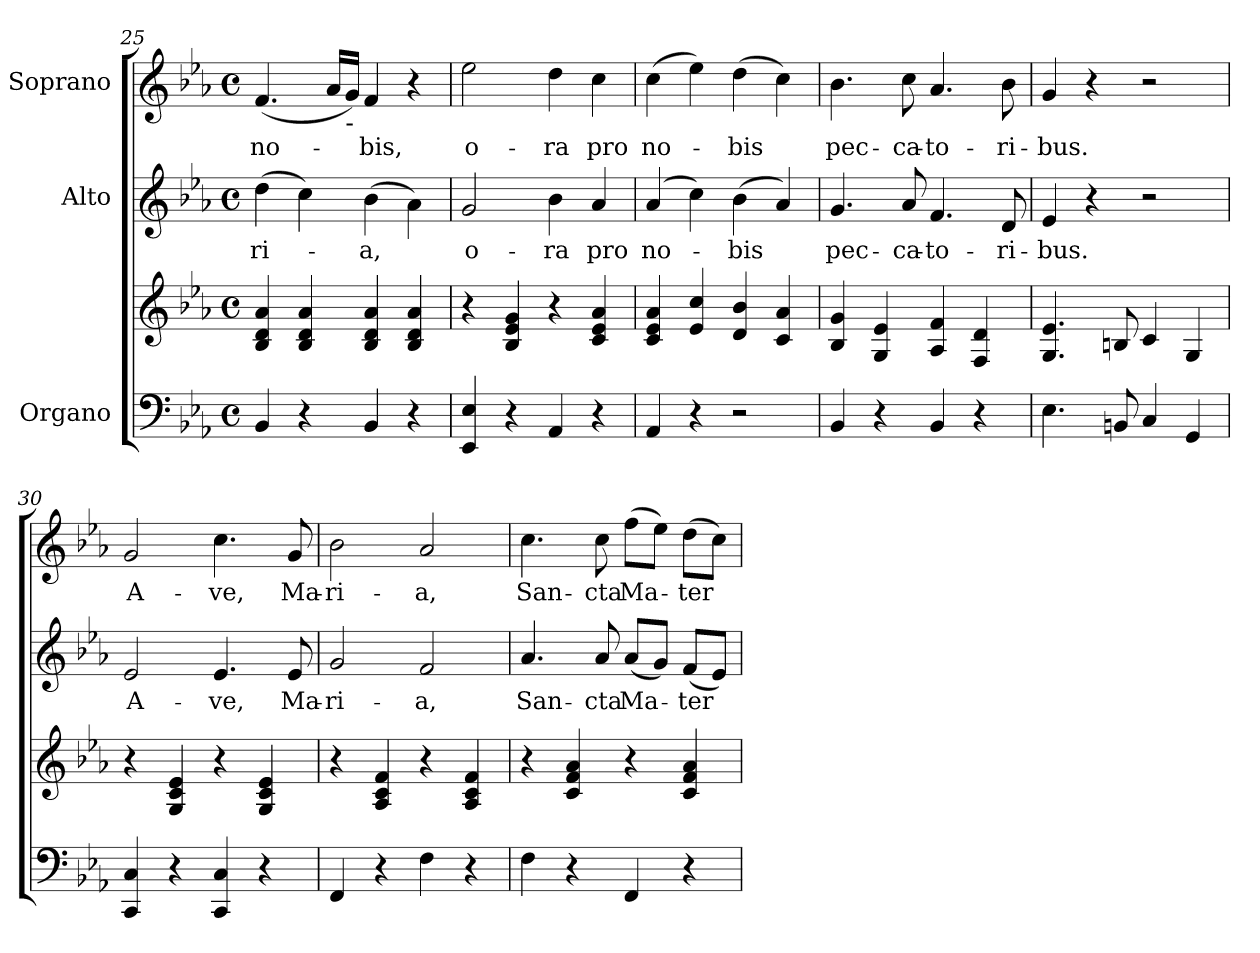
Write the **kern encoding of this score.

**kern	**kern	**kern	**text	**kern	**text
*part3	*part3	*part2	*part2	*part1	*part1
*staff4	*staff3	*staff2	*staff2	*staff1	*staff1
*I"Organo	*	*I"Alto	*	*I"Soprano	*
*clefF4	*clefG2	*clefG2	*	*clefG2	*
*k[b-e-a-]	*k[b-e-a-]	*k[b-e-a-]	*	*k[b-e-a-]	*
*E-:	*E-:	*E-:	*	*E-:	*
*M4/4	*M4/4	*M4/4	*	*M4/4	*
*met(c)	*met(c)	*met(c)	*	*met(c)	*
=25	=25	=25	=25	=25	=25
!	!	!	!LO:LY:b:color=#000000	!	!
!	!	!	!	!	!LO:LY:b:color=#000000
4BB-i/	4B-i/ 4di 4a-i	(4ddi\	-ri-	(4.fi/	no-
4r	4B-i/ 4di 4a-i	4cci\)	.	.	.
.	.	.	.	16a-i/LL	.
!	!	!	!	!LO:TX:b:t=-	!
.	.	.	.	16gi/JJ)	.
!	!	!	!LO:LY:b:color=#000000	!	!
!	!	!	!	!	!LO:LY:b:color=#000000
4BB-i/	4B-i/ 4di 4a-i	(4b-i\	-a,	4fi/	-bis,
4r	4B-i/ 4di 4a-i	4a-i\)	.	4r	.
=26	=26	=26	=26	=26	=26
!	!	!	!LO:LY:b:color=#000000	!	!
!	!	!	!	!	!LO:LY:b:color=#000000
4EE-i/ 4E-i	4r	2gi/	o-	2ee-i\	o-
4r	4B-i/ 4e-i 4gi	.	.	.	.
!	!	!	!LO:LY:b:color=#000000	!	!
!	!	!	!	!	!LO:LY:b:color=#000000
4AA-i/	4r	4b-i\	-ra	4ddi\	-ra
!	!	!	!LO:LY:b:color=#000000	!	!
!	!	!	!	!	!LO:LY:b:color=#000000
4r	4ci/ 4e-i 4a-i	4a-i/	pro	4cci\	pro
=27	=27	=27	=27	=27	=27
!	!	!	!LO:LY:b:color=#000000	!	!
!	!	!	!	!	!LO:LY:b:color=#000000
4AA-i/	4ci/ 4e-i 4a-i	(4a-i/	no-	(4cci\	no-
4r	4e-i/ 4cci	4cci\)	.	4ee-i\)	.
!	!	!	!LO:LY:b:color=#000000	!	!
!	!	!	!	!	!LO:LY:b:color=#000000
2r	4di/ 4b-i	(4b-i\	-bis	(4ddi\	-bis
.	4ci/ 4a-i	4a-i/)	.	4cci\)	.
=28	=28	=28	=28	=28	=28
!	!	!	!LO:LY:b:color=#000000	!	!
!	!	!	!	!	!LO:LY:b:color=#000000
4BB-i/	4B-i/ 4gi	4.gi/	pec-	4.b-i\	pec-
4r	4Gi/ 4e-i	.	.	.	.
!	!	!	!LO:LY:b:color=#000000	!	!
!	!	!	!	!	!LO:LY:b:color=#000000
.	.	8a-i/	-ca-	8cci\	-ca-
!	!	!	!LO:LY:b:color=#000000	!	!
!	!	!	!	!	!LO:LY:b:color=#000000
4BB-i/	4A-i/ 4fi	4.fi/	-to-	4.a-i/	-to-
4r	4Fi/ 4di	.	.	.	.
!	!	!	!LO:LY:b:color=#000000	!	!
!	!	!	!	!	!LO:LY:b:color=#000000
.	.	8di/	-ri-	8b-i\	-ri-
=29	=29	=29	=29	=29	=29
!	!	!	!LO:LY:b:color=#000000	!	!
!	!	!	!	!	!LO:LY:b:color=#000000
4.E-i\	4.Gi/ 4.e-i	4e-i/	-bus.	4gi/	-bus.
.	.	4r	.	4r	.
8BBni/	8Bni/	.	.	.	.
4Ci/	4ci/	2r	.	2r	.
4GGi/	4Gi/	.	.	.	.
!!LO:LB:g=z
=30	=30	=30	=30	=30	=30
!	!	!	!LO:LY:b:color=#000000	!	!
!	!	!	!	!	!LO:LY:b:color=#000000
4CCi/ 4Ci	4r	2e-i/	A-	2gi/	A-
4r	4Gi/ 4ci 4e-i	.	.	.	.
!	!	!	!LO:LY:b:color=#000000	!	!
!	!	!	!	!	!LO:LY:b:color=#000000
4CCi/ 4Ci	4r	4.e-i/	-ve,	4.cci\	-ve,
4r	4Gi/ 4ci 4e-i	.	.	.	.
!	!	!	!LO:LY:b:color=#000000	!	!
!	!	!	!	!	!LO:LY:b:color=#000000
.	.	8e-i/	Ma-	8gi/	Ma-
=31	=31	=31	=31	=31	=31
!	!	!	!LO:LY:b:color=#000000	!	!
!	!	!	!	!	!LO:LY:b:color=#000000
4FFi/	4r	2gi/	-ri-	2b-i\	-ri-
4r	4A-i/ 4ci 4fi	.	.	.	.
!	!	!	!LO:LY:b:color=#000000	!	!
!	!	!	!	!	!LO:LY:b:color=#000000
4Fi\	4r	2fi/	-a,	2a-i/	-a,
4r	4A-i/ 4ci 4fi	.	.	.	.
=32	=32	=32	=32	=32	=32
!	!	!	!LO:LY:b:color=#000000	!	!
!	!	!	!	!	!LO:LY:b:color=#000000
4Fi\	4r	4.a-i/	San-	4.cci\	San-
4r	4ci/ 4fi 4a-i	.	.	.	.
!	!	!	!LO:LY:b:color=#000000	!	!
!	!	!	!	!	!LO:LY:b:color=#000000
.	.	8a-i/	-cta	8cci\	-cta
!	!	!	!LO:LY:b:color=#000000	!	!
!	!	!	!	!	!LO:LY:b:color=#000000
4FFi/	4r	(8a-i/L	Ma-	(8ffi\L	Ma-
.	.	8gi/J)	.	8ee-i\J)	.
!	!	!	!LO:LY:b:color=#000000	!	!
!	!	!	!	!	!LO:LY:b:color=#000000
4r	4ci/ 4fi 4a-i	(8fi/L	-ter	(8ddi\L	-ter
.	.	8e-i/J)	.	8cci\J)	.
=	=	=	=	=	=
*-	*-	*-	*-	*-	*-
